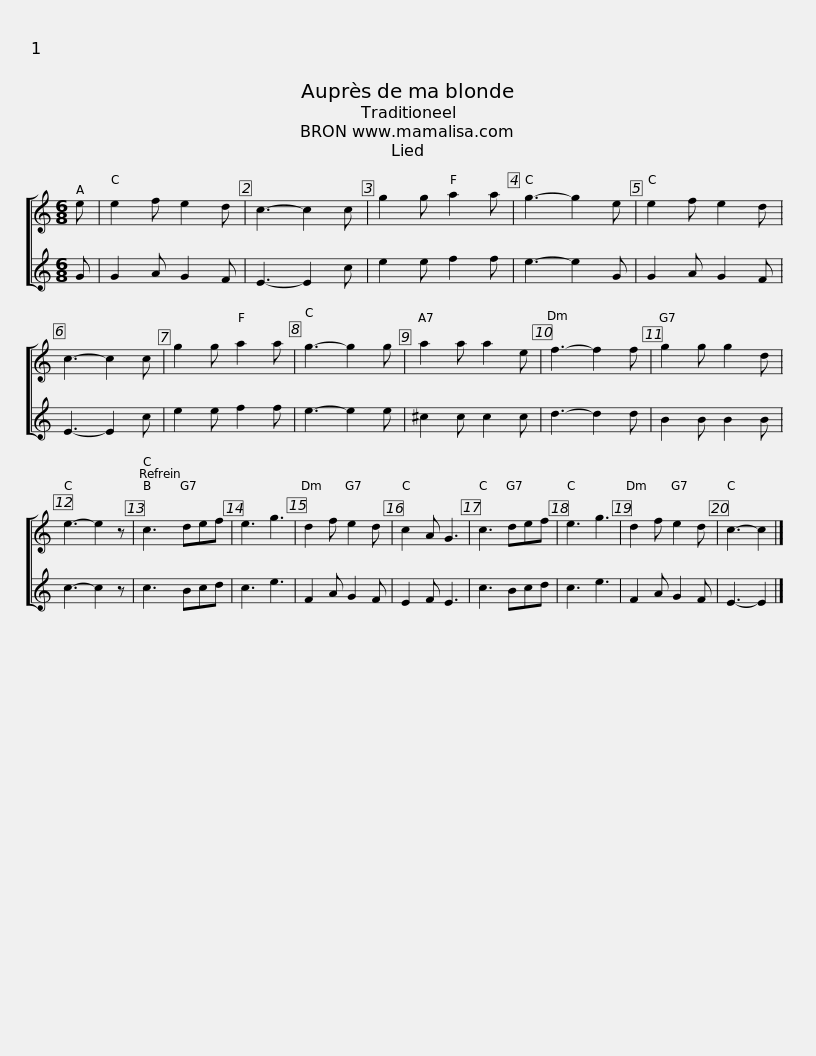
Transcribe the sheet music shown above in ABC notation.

X:1
%%score [ 1 2 ]
L:1/8
M:6/8
I:linebreak $
K:C
V:1 treble
V:2 treble
V:1
 e | e2 f e2 d | c3- c2 c | g2 g a2 a | g3- g2 e | %5
 e2 f e2 d | c3- c2 c |$ g2 g a2 a | g3- g2 g | a2 a a2 e | %10
 f3- f2 f | g2 g g2 d | e3- e2 z |$ c3 def | e3 g3 | %15
 d2 f e2 d | c2 A G3 | c3 def | e3 g3 | d2 f e2 d |$ %20
 c3- c2 |] %21
V:2
 G | G2 A G2 F | E3- E2 c | e2 e f2 f | e3- e2 G | %5
 G2 A G2 F | E3- E2 c |$ e2 e f2 f | e3- e2 e | ^c2 c c2 c | %10
 d3- d2 d | B2 B B2 B | c3- c2 z |$ c3 Bcd | c3 e3 | %15
 F2 A G2 F | E2 F E3 | c3 Bcd | c3 e3 | F2 A G2 F |$ %20
 E3- E2 |] %21
